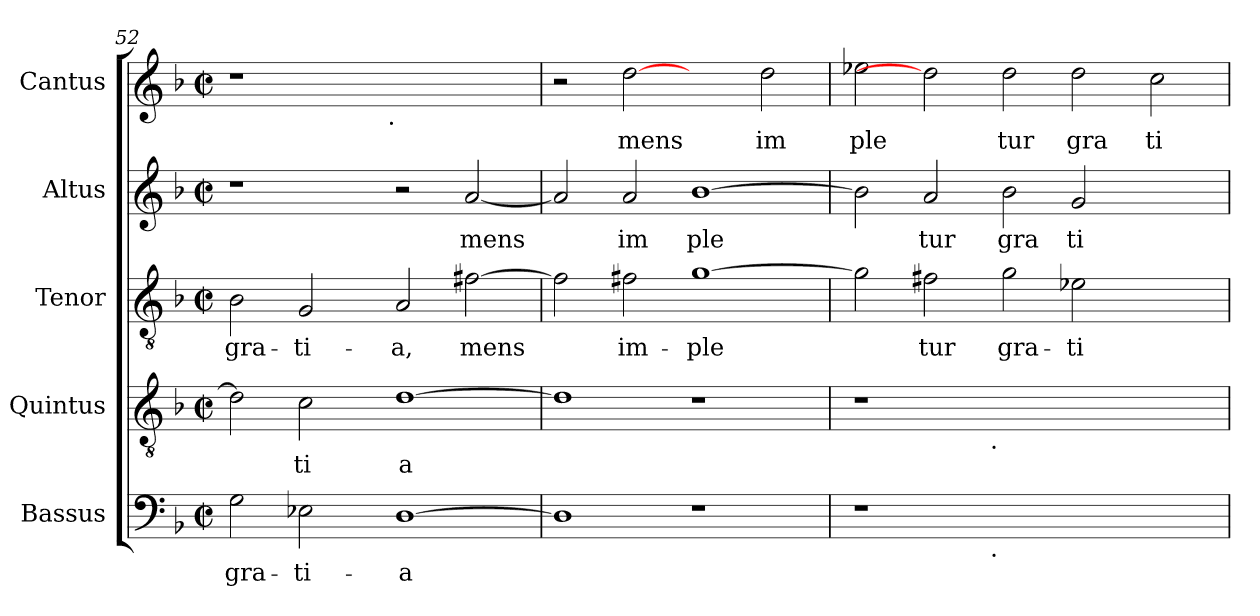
**kern	**text	**kern	**text	**kern	**text	**kern	**text	**kern	**text
*part5	*part5	*part4	*part4	*part3	*part3	*part2	*part2	*part1	*part1
*staff5	*staff5	*staff4	*staff4	*staff3	*staff3	*staff2	*staff2	*staff1	*staff1
*I"Bassus	*	*I"Quintus	*	*I"Tenor	*	*I"Altus	*	*I"Cantus	*
*clefF4	*	*clefGv2	*	*clefGv2	*	*clefG2	*	*clefG2	*
*k[b-]	*	*k[b-]	*	*k[b-]	*	*k[b-]	*	*k[b-]	*
*F:	*	*F:	*	*F:	*	*F:	*	*F:	*
*M2/2	*	*M2/2	*	*M2/2	*	*M2/2	*	*M2/2	*
*met(c|)	*	*met(c|)	*	*met(c|)	*	*met(c|)	*	*met(c|)	*
=52	=52	=52	=52	=52	=52	=52	=52	=52	=52
!	!LO:LY:b:cj	!	!LO:LY:b:cj	!	!LO:LY:b:cj	!	!	!	!
*	*	*	*	*	*	*	*	*^	*
2G\	gra-	2d\]	.	2B-\	gra-	1r	.	1r	2ryy	.
!	!LO:LY:b:cj	!	!LO:LY:b:cj	!	!LO:LY:b:cj	!	!	!	!	!
2E-X\	-ti-	2c\	ti	2G/	-ti-	.	.	.	4ryy	.
.	.	.	.	.	.	.	.	.	8...ryy	.
!	!	!	!	!	!	!	!	!	!LO:TX:b:t=.	!
.	.	.	.	.	.	.	.	.	1ryy	.
!	!LO:LY:b:cj	!	!LO:LY:b:cj	!	!LO:LY:b:cj	!	!	!	!	!
[>1D	-a	[>1d	a	2A/	-a,	2r	.	1ryy	.	.
!	!	!	!	!	!LO:LY:b:cj	!	!LO:LY:b:cj	!	!	!
.	.	.	.	[>2f#X\	mens	[<2a/	mens	.	.	.
.	.	.	.	.	.	.	.	.	64ryy	.
=53	=53	=53	=53	=53	=53	=53	=53	=53	=53	=53
!	!LO:LY:b:cj	!	!LO:LY:b:cj	!	!LO:LY:b:cj	!	!LO:LY:b:cj	!	!	!
*	*	*	*	*	*	*	*	*v	*v	*
1D]	.	1d]	.	2f#\]	.	2a/]	.	2r	.
!	!	!	!	!	!LO:LY:b:cj	!	!LO:LY:b:cj	!	!LO:LY:b:cj
.	.	.	.	2f#X\	im-	2a/	im	[2dd	mens
!	!	!	!	!	!LO:LY:b:cj	!	!LO:LY:b:cj	!	!
1r	.	1r	.	[<1g	-ple-	[<1b-	ple	2ryy	.
!	!	!	!	!	!	!	!	!	!LO:LY:b:cj
.	.	.	.	.	.	.	.	2dd\	im
!!LO:LB:g=z
=54	=54	=54	=54	=54	=54	=54	=54	=54	=54
!	!	!	!	!	!LO:LY:b:cj	!	!LO:LY:b:cj	!	!LO:LY:b:cj
*^	*	*^	*	*	*	*	*	*	*
1r	2ryy	.	1r	2ryy	.	2g\]	--	2b-\]	.	2ee-X\	ple
!	!	!	!	!	!	!	!LO:LY:b:cj	!	!LO:LY:b:cj	!	!
.	4...ryy	.	.	4...ryy	.	2f#X\	-tur	2a/	tur	2dd]	.
!	!	!	!	!LO:TX:b:t=.	!	!	!	!	!	!	!
!	!LO:TX:b:t=.	!	!	!	!	!	!	!	!	!	!
.	1ryy	.	.	1ryy	.	.	.	.	.	.	.
!	!	!	!	!	!	!	!LO:LY:b:cj	!	!LO:LY:b:cj	!	!LO:LY:b:cj
1.ryy	.	.	1.ryy	.	.	2g\	gra-	2b-\	gra	2dd\	tur
!	!	!	!	!	!	!	!LO:LY:b:cj	!	!LO:LY:b:cj	!	!LO:LY:b:cj
.	.	.	.	.	.	2e-X\	-ti-	2g/	ti	2dd\	gra
.	2ryy	.	.	2ryy	.	.	.	.	.	.	.
!	!	!	!	!	!	!	!	!	!	!	!LO:LY:b:cj
.	.	.	.	.	.	2ryy	.	2ryy	.	2cc\	ti
.	32ryy	.	.	32ryy	.	.	.	.	.	.	.
*v	*v	*	*	*	*	*	*	*	*	*	*
*	*	*v	*v	*	*	*	*	*	*	*
=	=	=	=	=	=	=	=	=	=
*-	*-	*-	*-	*-	*-	*-	*-	*-	*-
